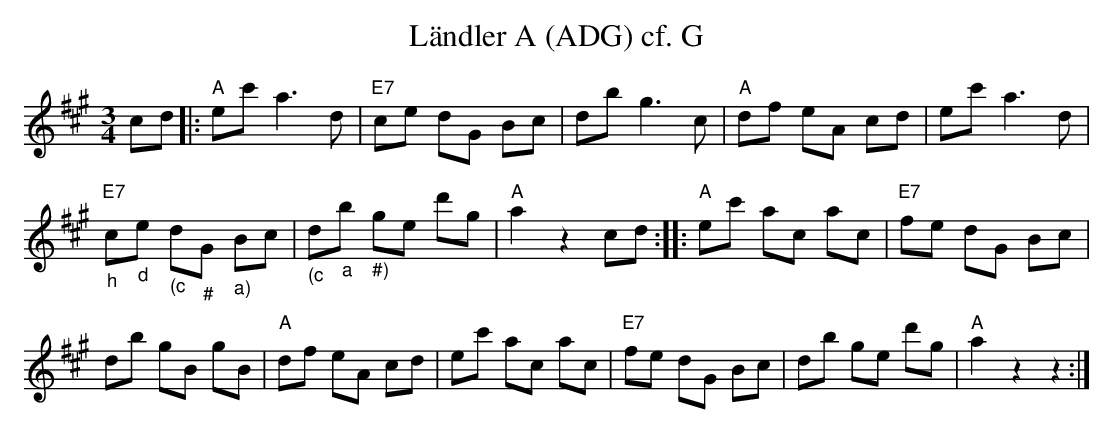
X:1
T:L\"andler A (ADG) cf. G
M:3/4
L:1/8
K:Amaj%%MIDI gchordon
cd |: "A"ec'a3d | "E7"ce dG Bc | dbg3c | "A"df eA cd | ec'a3d |
"E7""_h"c"_d"e "_(c"d"_#"G "_a)"Bc | "_(c"d"_a"b "_#)"ge d'g | "A"a2z2cd :: "A"ec' ac ac | "E7"fe dG Bc |
db gB gB | "A"df eA cd | ec' ac ac | "E7"fe dG Bc | db ge d'g | "A"a2z2z2 :|
